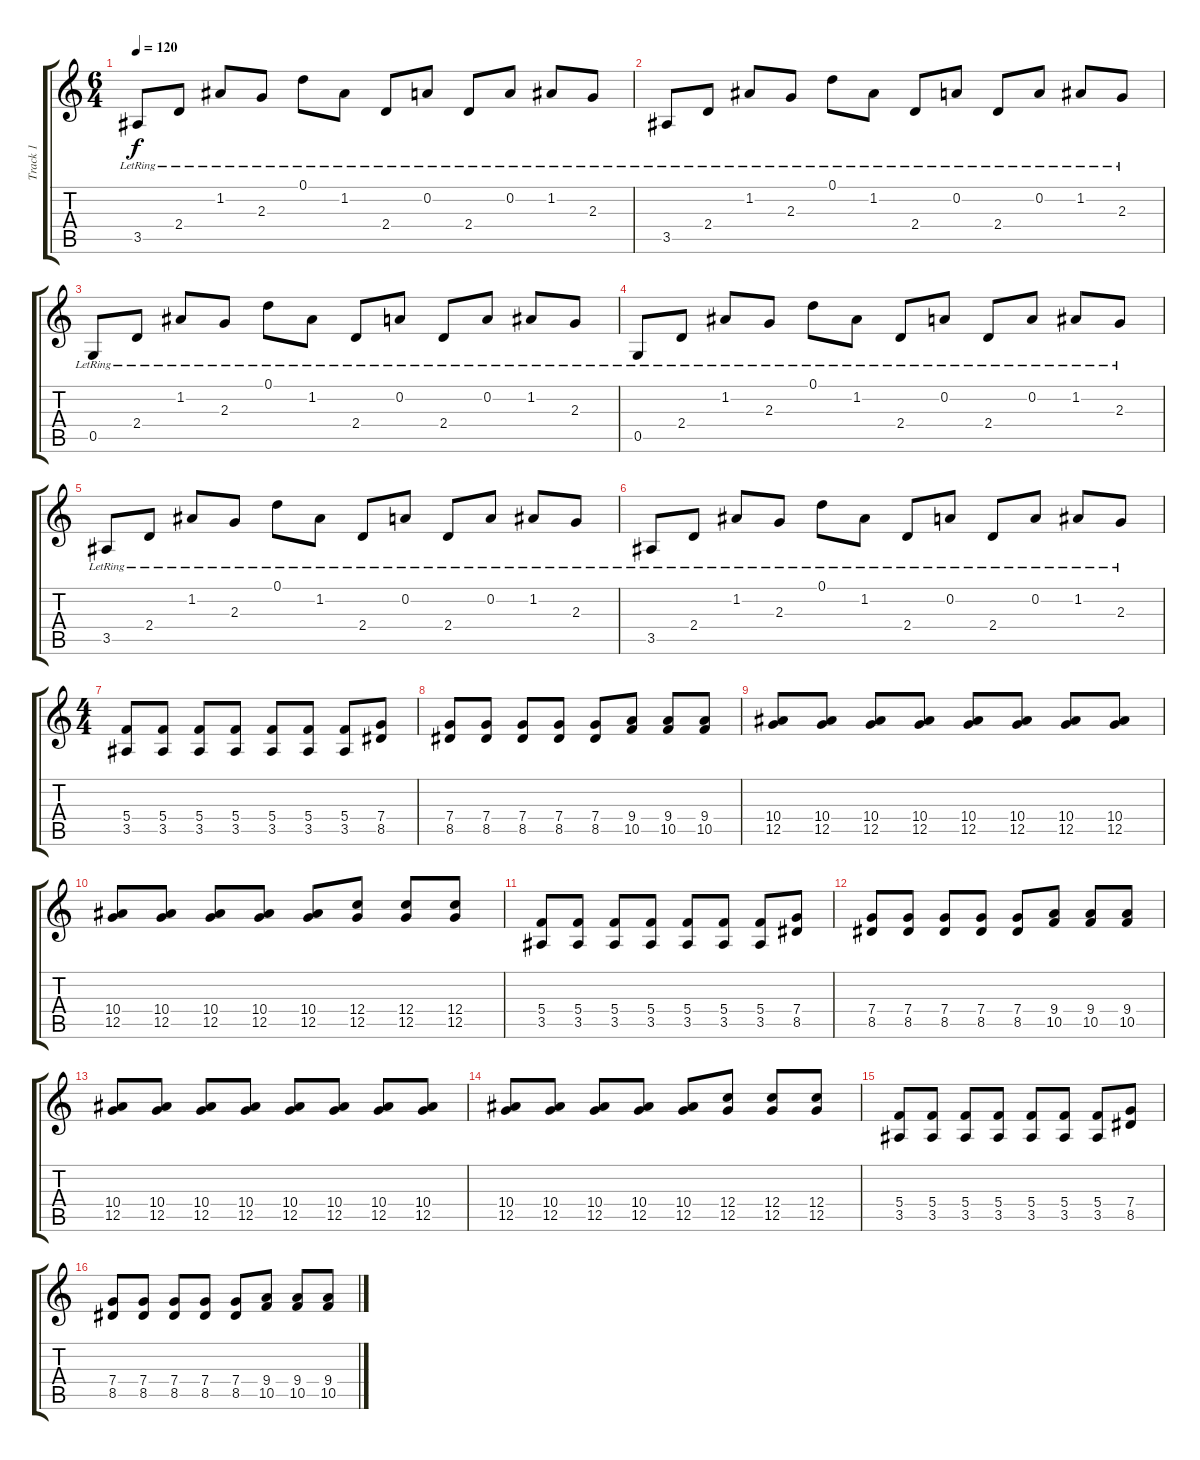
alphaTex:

\track ("Track 1" "Track 1") {instrument electricguitarjazz}
\staff {score tabs}
\tuning (D4 A3 F3 C3 G2 C2) {hide}
\ts (6 4)
\tempo 120
\clef g2
\ks c
3.5{lr}.8{dy f} 2.4{lr}.8 1.2{lr}.8 2.3{lr}.8 0.1{lr}.8 1.2{lr}.8 2.4{lr}.8 0.2{lr}.8 2.4{lr}.8 0.2{lr}.8 1.2{lr}.8 2.3{lr}.8 |
3.5{lr}.8 2.4{lr}.8 1.2{lr}.8 2.3{lr}.8 0.1{lr}.8 1.2{lr}.8 2.4{lr}.8 0.2{lr}.8 2.4{lr}.8 0.2{lr}.8 1.2{lr}.8 2.3{lr}.8 |
0.5{lr}.8 2.4{lr}.8 1.2{lr}.8 2.3{lr}.8 0.1{lr}.8 1.2{lr}.8 2.4{lr}.8 0.2{lr}.8 2.4{lr}.8 0.2{lr}.8 1.2{lr}.8 2.3{lr}.8 |
0.5{lr}.8 2.4{lr}.8 1.2{lr}.8 2.3{lr}.8 0.1{lr}.8 1.2{lr}.8 2.4{lr}.8 0.2{lr}.8 2.4{lr}.8 0.2{lr}.8 1.2{lr}.8 2.3{lr}.8 |
3.5{lr}.8 2.4{lr}.8 1.2{lr}.8 2.3{lr}.8 0.1{lr}.8 1.2{lr}.8 2.4{lr}.8 0.2{lr}.8 2.4{lr}.8 0.2{lr}.8 1.2{lr}.8 2.3{lr}.8 |
3.5{lr}.8 2.4{lr}.8 1.2{lr}.8 2.3{lr}.8 0.1{lr}.8 1.2{lr}.8 2.4{lr}.8 0.2{lr}.8 2.4{lr}.8 0.2{lr}.8 1.2{lr}.8 2.3{lr}.8 |
\ts (4 4)
(5.4 3.5).8 (5.4 3.5).8 (5.4 3.5).8 (5.4 3.5).8 (5.4 3.5).8 (5.4 3.5).8 (5.4 3.5).8 (7.4 8.5).8 |
(7.4 8.5).8 (7.4 8.5).8 (7.4 8.5).8 (7.4 8.5).8 (7.4 8.5).8 (9.4 10.5).8 (9.4 10.5).8 (9.4 10.5).8 |
(10.4 12.5).8 (10.4 12.5).8 (10.4 12.5).8 (10.4 12.5).8 (10.4 12.5).8 (10.4 12.5).8 (10.4 12.5).8 (10.4 12.5).8 |
(10.4 12.5).8 (10.4 12.5).8 (10.4 12.5).8 (10.4 12.5).8 (10.4 12.5).8 (12.4 12.5).8 (12.4 12.5).8 (12.4 12.5).8 |
(5.4 3.5).8 (5.4 3.5).8 (5.4 3.5).8 (5.4 3.5).8 (5.4 3.5).8 (5.4 3.5).8 (5.4 3.5).8 (7.4 8.5).8 |
(7.4 8.5).8 (7.4 8.5).8 (7.4 8.5).8 (7.4 8.5).8 (7.4 8.5).8 (9.4 10.5).8 (9.4 10.5).8 (9.4 10.5).8 |
(10.4 12.5).8 (10.4 12.5).8 (10.4 12.5).8 (10.4 12.5).8 (10.4 12.5).8 (10.4 12.5).8 (10.4 12.5).8 (10.4 12.5).8 |
(10.4 12.5).8 (10.4 12.5).8 (10.4 12.5).8 (10.4 12.5).8 (10.4 12.5).8 (12.4 12.5).8 (12.4 12.5).8 (12.4 12.5).8 |
(5.4 3.5).8 (5.4 3.5).8 (5.4 3.5).8 (5.4 3.5).8 (5.4 3.5).8 (5.4 3.5).8 (5.4 3.5).8 (7.4 8.5).8 |
(7.4 8.5).8 (7.4 8.5).8 (7.4 8.5).8 (7.4 8.5).8 (7.4 8.5).8 (9.4 10.5).8 (9.4 10.5).8 (9.4 10.5).8
